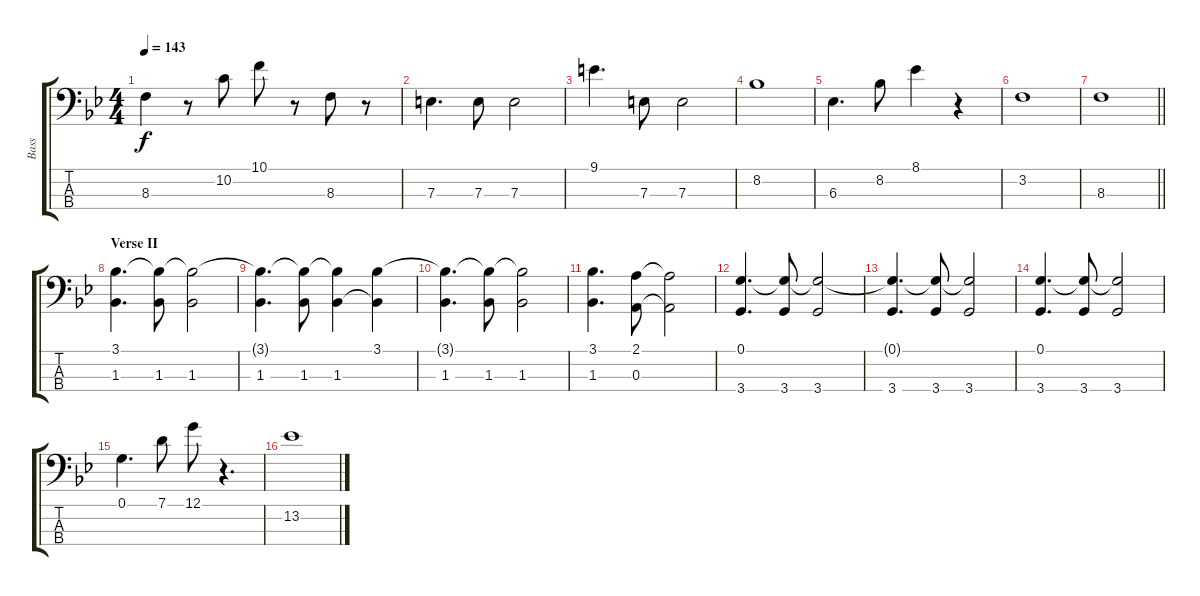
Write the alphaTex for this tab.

\track ("Bass" "Bass") {instrument electricbassfinger}
\staff {score tabs}
\tuning (G2 D2 A1 E1) {hide}
\ts (4 4)
\tempo 143
\clef f4
\ks bb
8.3.4{dy f} r.8 10.2.8 10.1.8 r.8 8.3.8 r.8 |
7.3.4{d} 7.3.8 7.3.2 |
9.1.4{d} 7.3.8 7.3.2 |
8.2.1 |
6.3.4{d} 8.2.8 8.1.4 r.4 |
3.2.1 |
\barLineRight lightlight
8.3.1 |
\section ("" "Verse II")
(3.1 1.3).4{d} (3.1{t} 1.3).8 (3.1{t} 1.3).2 |
(3.1{t} 1.3).4{d} (3.1{t} 1.3).8 (3.1{t} 1.3).4 (3.1 1.3{t}).4 |
(3.1{t} 1.3).4{d} (3.1{t} 1.3).8 (3.1{t} 1.3).2 |
(3.1 1.3).4{d} (2.1 0.3).8 (2.1{t} 0.3{t}).2 |
(0.1 3.4).4{d} (0.1{t} 3.4).8 (0.1{t} 3.4).2 |
(0.1{t} 3.4).4{d} (0.1{t} 3.4).8 (0.1{t} 3.4).2 |
(0.1 3.4).4{d} (0.1{t} 3.4).8 (0.1{t} 3.4).2 |
0.1.4{d} 7.1.8 12.1.8 r.4{d} |
13.2.1
